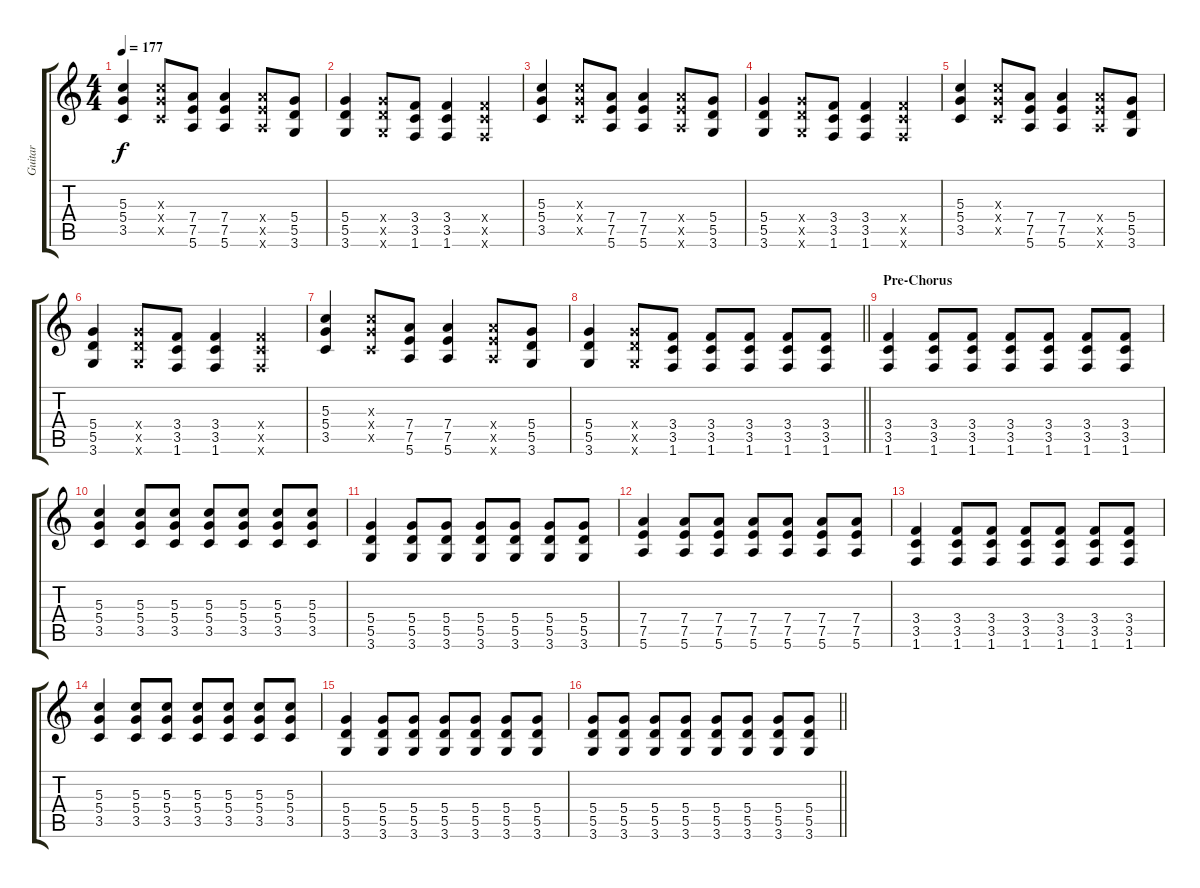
\track ("Guitar" "Guitar") {instrument distortionguitar}
\staff {score tabs}
\tuning (E4 B3 G3 D3 A2 E2) {hide}
\ts (4 4)
\tempo 177
\clef g2
\ks c
(5.3 5.4 3.5).4{dy f} (5.3{x} 5.4{x} 3.5{x}).8 (7.4 7.5 5.6).8 (7.4 7.5 5.6).4 (7.4{x} 7.5{x} 5.6{x}).8 (5.4 5.5 3.6).8 |
(5.4 5.5 3.6).4 (5.4{x} 5.5{x} 3.6{x}).8 (3.4 3.5 1.6).8 (3.4 3.5 1.6).4 (3.4{x} 3.5{x} 1.6{x}).4 |
(5.3 5.4 3.5).4 (5.3{x} 5.4{x} 3.5{x}).8 (7.4 7.5 5.6).8 (7.4 7.5 5.6).4 (7.4{x} 7.5{x} 5.6{x}).8 (5.4 5.5 3.6).8 |
(5.4 5.5 3.6).4 (5.4{x} 5.5{x} 3.6{x}).8 (3.4 3.5 1.6).8 (3.4 3.5 1.6).4 (3.4{x} 3.5{x} 1.6{x}).4 |
(5.3 5.4 3.5).4 (5.3{x} 5.4{x} 3.5{x}).8 (7.4 7.5 5.6).8 (7.4 7.5 5.6).4 (7.4{x} 7.5{x} 5.6{x}).8 (5.4 5.5 3.6).8 |
(5.4 5.5 3.6).4 (5.4{x} 5.5{x} 3.6{x}).8 (3.4 3.5 1.6).8 (3.4 3.5 1.6).4 (3.4{x} 3.5{x} 1.6{x}).4 |
(5.3 5.4 3.5).4 (5.3{x} 5.4{x} 3.5{x}).8 (7.4 7.5 5.6).8 (7.4 7.5 5.6).4 (7.4{x} 7.5{x} 5.6{x}).8 (5.4 5.5 3.6).8 |
\barLineRight lightlight
(5.4 5.5 3.6).4 (5.4{x} 5.5{x} 3.6{x}).8 (3.4 3.5 1.6).8 (3.4 3.5 1.6).8 (3.4 3.5 1.6).8 (3.4 3.5 1.6).8 (3.4 3.5 1.6).8 |
\section ("" "Pre-Chorus")
(3.4 3.5 1.6).4 (3.4 3.5 1.6).8 (3.4 3.5 1.6).8 (3.4 3.5 1.6).8 (3.4 3.5 1.6).8 (3.4 3.5 1.6).8 (3.4 3.5 1.6).8 |
(5.3 5.4 3.5).4 (5.3 5.4 3.5).8 (5.3 5.4 3.5).8 (5.3 5.4 3.5).8 (5.3 5.4 3.5).8 (5.3 5.4 3.5).8 (5.3 5.4 3.5).8 |
(5.4 5.5 3.6).4 (5.4 5.5 3.6).8 (5.4 5.5 3.6).8 (5.4 5.5 3.6).8 (5.4 5.5 3.6).8 (5.4 5.5 3.6).8 (5.4 5.5 3.6).8 |
(7.4 7.5 5.6).4 (7.4 7.5 5.6).8 (7.4 7.5 5.6).8 (7.4 7.5 5.6).8 (7.4 7.5 5.6).8 (7.4 7.5 5.6).8 (7.4 7.5 5.6).8 |
(3.4 3.5 1.6).4 (3.4 3.5 1.6).8 (3.4 3.5 1.6).8 (3.4 3.5 1.6).8 (3.4 3.5 1.6).8 (3.4 3.5 1.6).8 (3.4 3.5 1.6).8 |
(5.3 5.4 3.5).4 (5.3 5.4 3.5).8 (5.3 5.4 3.5).8 (5.3 5.4 3.5).8 (5.3 5.4 3.5).8 (5.3 5.4 3.5).8 (5.3 5.4 3.5).8 |
(5.4 5.5 3.6).4 (5.4 5.5 3.6).8 (5.4 5.5 3.6).8 (5.4 5.5 3.6).8 (5.4 5.5 3.6).8 (5.4 5.5 3.6).8 (5.4 5.5 3.6).8 |
\barLineRight lightlight
(5.4 5.5 3.6).8 (5.4 5.5 3.6).8 (5.4 5.5 3.6).8 (5.4 5.5 3.6).8 (5.4 5.5 3.6).8 (5.4 5.5 3.6).8 (5.4 5.5 3.6).8 (5.4 5.5 3.6).8
